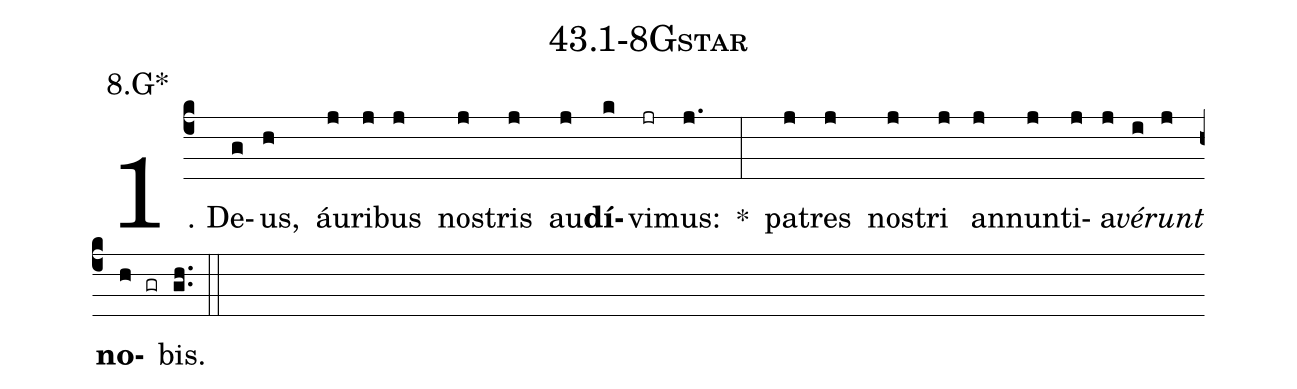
name: 43.1-8Gstar;
annotation: 8.G*;
%%
(c4)1. De(g)us,(h) áu(j)ri(j)bus(j) nos(j)tris(j) au(j)<b>dí</b>(k)vi(jr)mus:(j.) *(:) pa(j)tres(j) nos(j)tri(j) an(j)nun(j)ti(j)a(j)<i>vé</i>(i)<i>runt</i>(j) <b>no</b>(h gr)bis.(gh..) (::)
